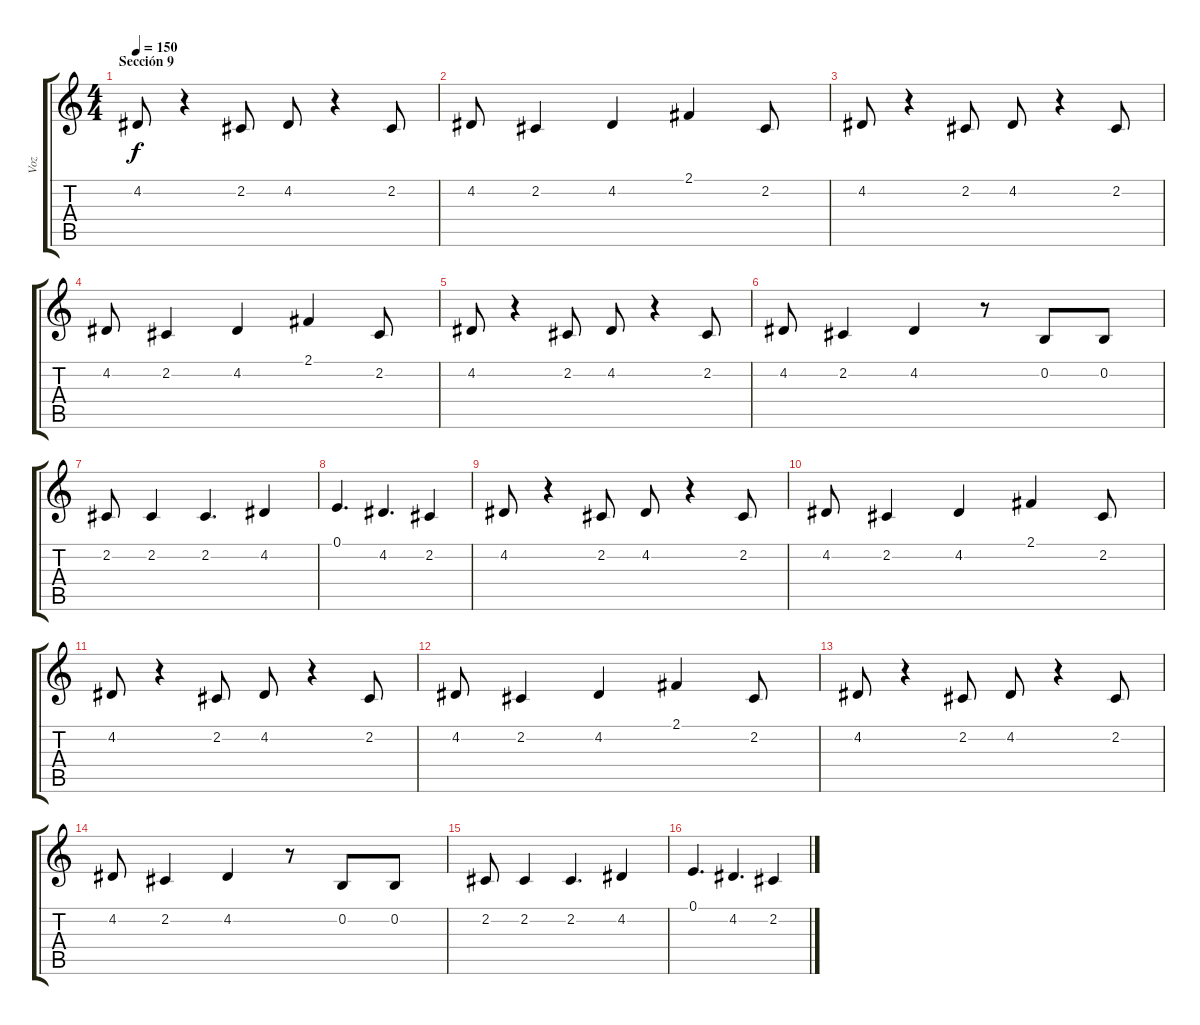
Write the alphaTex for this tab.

\track ("Voz" "Voz") {instrument tenorsax}
\staff {score tabs}
\tuning (E4 B3 G3 D3 A2 E2) {hide}
\ts (4 4)
\section ("" "Sección 9")
\tempo 150
\clef g2
\ks c
4.2.8{dy f} r.4 2.2.8 4.2.8 r.4 2.2.8 |
4.2.8 2.2.4 4.2.4 2.1.4 2.2.8 |
4.2.8 r.4 2.2.8 4.2.8 r.4 2.2.8 |
4.2.8 2.2.4 4.2.4 2.1.4 2.2.8 |
4.2.8 r.4 2.2.8 4.2.8 r.4 2.2.8 |
4.2.8 2.2.4 4.2.4 r.8 0.2.8 0.2.8 |
2.2.8 2.2.4 2.2.4{d} 4.2.4 |
0.1.4{d} 4.2.4{d} 2.2.4 |
4.2.8 r.4 2.2.8 4.2.8 r.4 2.2.8 |
4.2.8 2.2.4 4.2.4 2.1.4 2.2.8 |
4.2.8 r.4 2.2.8 4.2.8 r.4 2.2.8 |
4.2.8 2.2.4 4.2.4 2.1.4 2.2.8 |
4.2.8 r.4 2.2.8 4.2.8 r.4 2.2.8 |
4.2.8 2.2.4 4.2.4 r.8 0.2.8 0.2.8 |
2.2.8 2.2.4 2.2.4{d} 4.2.4 |
0.1.4{d} 4.2.4{d} 2.2.4
